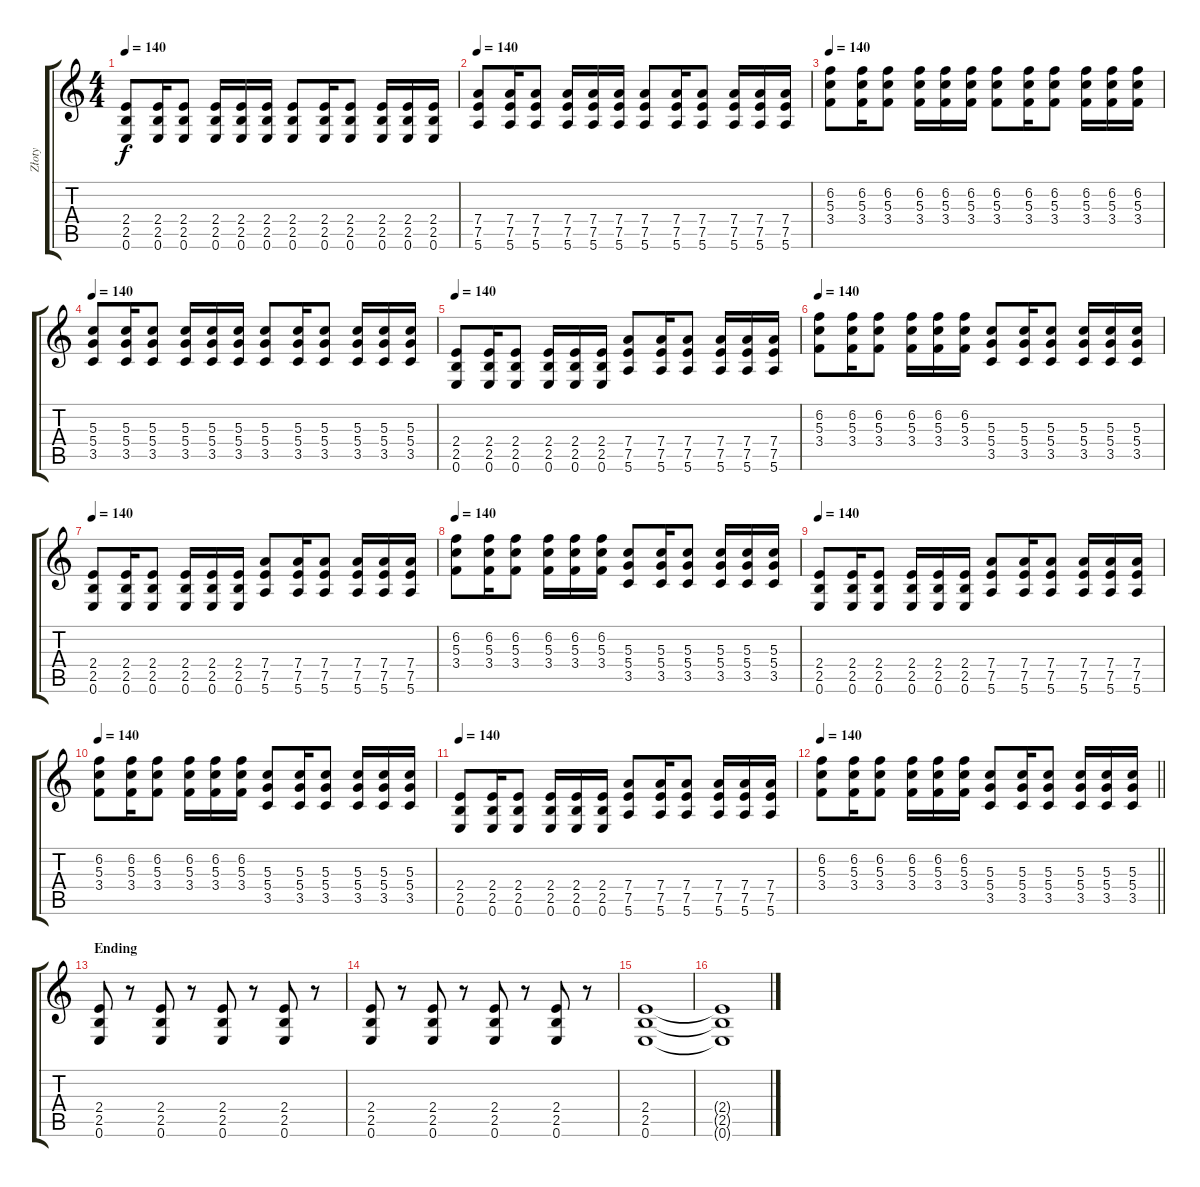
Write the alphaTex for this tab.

\track ("Złoty" "Złoty") {instrument distortionguitar}
\staff {score tabs}
\tuning (E4 B3 G3 D3 A2 E2) {hide}
\ts (4 4)
\tempo 140
\clef g2
\ks c
(2.4 2.5 0.6).8{dy f} (2.4 2.5 0.6).16 (2.4 2.5 0.6).8 (2.4 2.5 0.6).16 (2.4 2.5 0.6).16 (2.4 2.5 0.6).16 (2.4 2.5 0.6).8 (2.4 2.5 0.6).16 (2.4 2.5 0.6).8 (2.4 2.5 0.6).16 (2.4 2.5 0.6).16 (2.4 2.5 0.6).16 |
\tempo 140
(7.4 7.5 5.6).8 (7.4 7.5 5.6).16 (7.4 7.5 5.6).8 (7.4 7.5 5.6).16 (7.4 7.5 5.6).16 (7.4 7.5 5.6).16 (7.4 7.5 5.6).8 (7.4 7.5 5.6).16 (7.4 7.5 5.6).8 (7.4 7.5 5.6).16 (7.4 7.5 5.6).16 (7.4 7.5 5.6).16 |
\tempo 140
(6.2 5.3 3.4).8 (6.2 5.3 3.4).16 (6.2 5.3 3.4).8 (6.2 5.3 3.4).16 (6.2 5.3 3.4).16 (6.2 5.3 3.4).16 (6.2 5.3 3.4).8 (6.2 5.3 3.4).16 (6.2 5.3 3.4).8 (6.2 5.3 3.4).16 (6.2 5.3 3.4).16 (6.2 5.3 3.4).16 |
\tempo 140
(5.3 5.4 3.5).8 (5.3 5.4 3.5).16 (5.3 5.4 3.5).8 (5.3 5.4 3.5).16 (5.3 5.4 3.5).16 (5.3 5.4 3.5).16 (5.3 5.4 3.5).8 (5.3 5.4 3.5).16 (5.3 5.4 3.5).8 (5.3 5.4 3.5).16 (5.3 5.4 3.5).16 (5.3 5.4 3.5).16 |
\tempo 140
(2.4 2.5 0.6).8 (2.4 2.5 0.6).16 (2.4 2.5 0.6).8 (2.4 2.5 0.6).16 (2.4 2.5 0.6).16 (2.4 2.5 0.6).16 (7.4 7.5 5.6).8 (7.4 7.5 5.6).16 (7.4 7.5 5.6).8 (7.4 7.5 5.6).16 (7.4 7.5 5.6).16 (7.4 7.5 5.6).16 |
\tempo 140
(6.2 5.3 3.4).8 (6.2 5.3 3.4).16 (6.2 5.3 3.4).8 (6.2 5.3 3.4).16 (6.2 5.3 3.4).16 (6.2 5.3 3.4).16 (5.3 5.4 3.5).8 (5.3 5.4 3.5).16 (5.3 5.4 3.5).8 (5.3 5.4 3.5).16 (5.3 5.4 3.5).16 (5.3 5.4 3.5).16 |
\tempo 140
(2.4 2.5 0.6).8 (2.4 2.5 0.6).16 (2.4 2.5 0.6).8 (2.4 2.5 0.6).16 (2.4 2.5 0.6).16 (2.4 2.5 0.6).16 (7.4 7.5 5.6).8 (7.4 7.5 5.6).16 (7.4 7.5 5.6).8 (7.4 7.5 5.6).16 (7.4 7.5 5.6).16 (7.4 7.5 5.6).16 |
\tempo 140
(6.2 5.3 3.4).8 (6.2 5.3 3.4).16 (6.2 5.3 3.4).8 (6.2 5.3 3.4).16 (6.2 5.3 3.4).16 (6.2 5.3 3.4).16 (5.3 5.4 3.5).8 (5.3 5.4 3.5).16 (5.3 5.4 3.5).8 (5.3 5.4 3.5).16 (5.3 5.4 3.5).16 (5.3 5.4 3.5).16 |
\tempo 140
(2.4 2.5 0.6).8 (2.4 2.5 0.6).16 (2.4 2.5 0.6).8 (2.4 2.5 0.6).16 (2.4 2.5 0.6).16 (2.4 2.5 0.6).16 (7.4 7.5 5.6).8 (7.4 7.5 5.6).16 (7.4 7.5 5.6).8 (7.4 7.5 5.6).16 (7.4 7.5 5.6).16 (7.4 7.5 5.6).16 |
\tempo 140
(6.2 5.3 3.4).8 (6.2 5.3 3.4).16 (6.2 5.3 3.4).8 (6.2 5.3 3.4).16 (6.2 5.3 3.4).16 (6.2 5.3 3.4).16 (5.3 5.4 3.5).8 (5.3 5.4 3.5).16 (5.3 5.4 3.5).8 (5.3 5.4 3.5).16 (5.3 5.4 3.5).16 (5.3 5.4 3.5).16 |
\tempo 140
(2.4 2.5 0.6).8 (2.4 2.5 0.6).16 (2.4 2.5 0.6).8 (2.4 2.5 0.6).16 (2.4 2.5 0.6).16 (2.4 2.5 0.6).16 (7.4 7.5 5.6).8 (7.4 7.5 5.6).16 (7.4 7.5 5.6).8 (7.4 7.5 5.6).16 (7.4 7.5 5.6).16 (7.4 7.5 5.6).16 |
\tempo 140
\barLineRight lightlight
(6.2 5.3 3.4).8 (6.2 5.3 3.4).16 (6.2 5.3 3.4).8 (6.2 5.3 3.4).16 (6.2 5.3 3.4).16 (6.2 5.3 3.4).16 (5.3 5.4 3.5).8 (5.3 5.4 3.5).16 (5.3 5.4 3.5).8 (5.3 5.4 3.5).16 (5.3 5.4 3.5).16 (5.3 5.4 3.5).16 |
\section ("" "Ending")
(2.4 2.5 0.6).8 r.8 (2.4 2.5 0.6).8 r.8 (2.4 2.5 0.6).8 r.8 (2.4 2.5 0.6).8 r.8 |
(2.4 2.5 0.6).8 r.8 (2.4 2.5 0.6).8 r.8 (2.4 2.5 0.6).8 r.8 (2.4 2.5 0.6).8 r.8 |
(2.4 2.5 0.6).1 |
(2.4{t} 2.5{t} 0.6{t}).1
